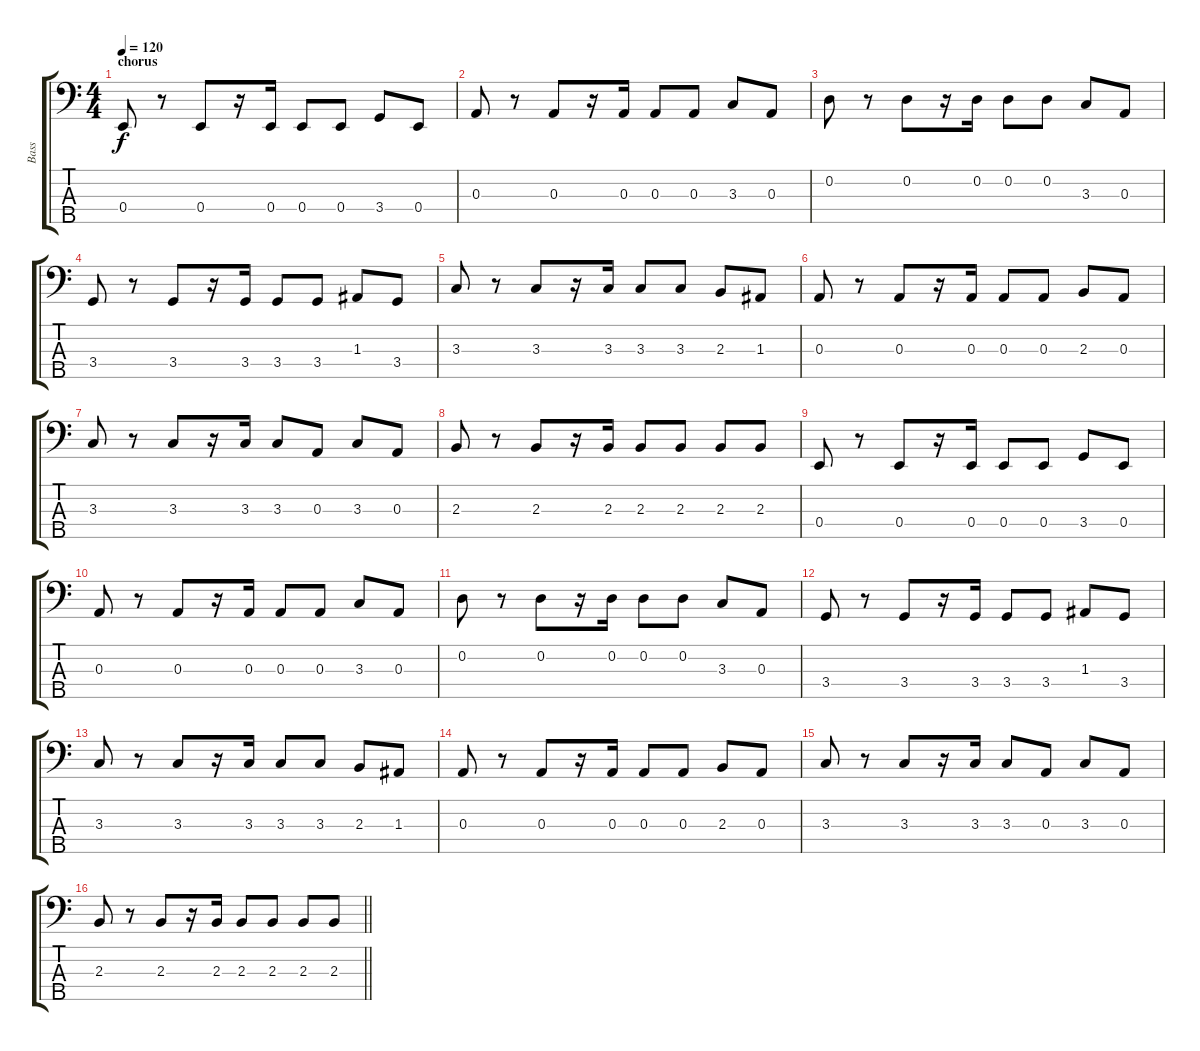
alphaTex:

\track ("Bass" "Bass") {instrument electricbassfinger}
\staff {score tabs}
\tuning (G2 D2 A1 E1 B0) {hide}
\ts (4 4)
\section ("" "chorus")
\tempo 120
\clef f4
\ks c
0.4.8{dy f} r.8 0.4.8 r.16 0.4.16 0.4.8 0.4.8 3.4.8 0.4.8 |
0.3.8 r.8 0.3.8 r.16 0.3.16 0.3.8 0.3.8 3.3.8 0.3.8 |
0.2.8 r.8 0.2.8 r.16 0.2.16 0.2.8 0.2.8 3.3.8 0.3.8 |
3.4.8 r.8 3.4.8 r.16 3.4.16 3.4.8 3.4.8 1.3.8 3.4.8 |
3.3.8 r.8 3.3.8 r.16 3.3.16 3.3.8 3.3.8 2.3.8 1.3.8 |
0.3.8 r.8 0.3.8 r.16 0.3.16 0.3.8 0.3.8 2.3.8 0.3.8 |
3.3.8 r.8 3.3.8 r.16 3.3.16 3.3.8 0.3.8 3.3.8 0.3.8 |
2.3.8 r.8 2.3.8 r.16 2.3.16 2.3.8 2.3.8 2.3.8 2.3.8 |
0.4.8 r.8 0.4.8 r.16 0.4.16 0.4.8 0.4.8 3.4.8 0.4.8 |
0.3.8 r.8 0.3.8 r.16 0.3.16 0.3.8 0.3.8 3.3.8 0.3.8 |
0.2.8 r.8 0.2.8 r.16 0.2.16 0.2.8 0.2.8 3.3.8 0.3.8 |
3.4.8 r.8 3.4.8 r.16 3.4.16 3.4.8 3.4.8 1.3.8 3.4.8 |
3.3.8 r.8 3.3.8 r.16 3.3.16 3.3.8 3.3.8 2.3.8 1.3.8 |
0.3.8 r.8 0.3.8 r.16 0.3.16 0.3.8 0.3.8 2.3.8 0.3.8 |
3.3.8 r.8 3.3.8 r.16 3.3.16 3.3.8 0.3.8 3.3.8 0.3.8 |
\barLineRight lightlight
2.3.8 r.8 2.3.8 r.16 2.3.16 2.3.8 2.3.8 2.3.8 2.3.8
